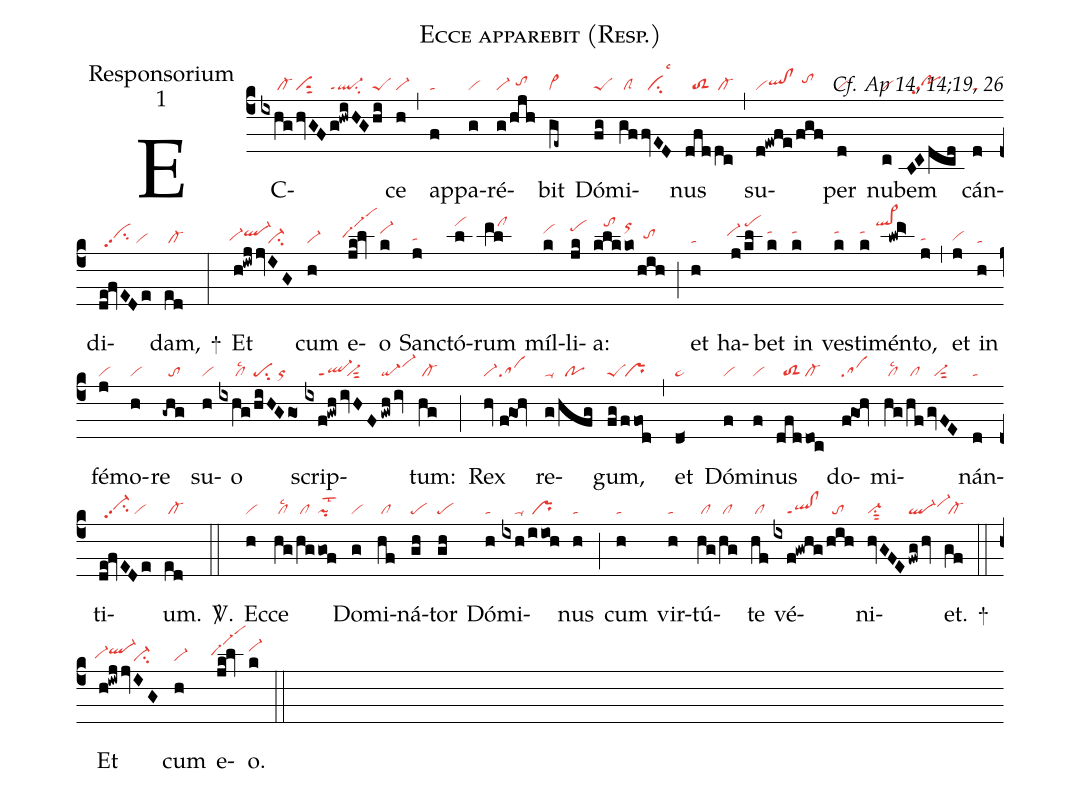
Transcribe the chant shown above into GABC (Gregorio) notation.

name:Ecce apparebit (Resp.);
office-part:Responsorium;
mode:1;
commentary:Cf. Ap 14, 14;19, 26;
nabc-lines:1;
%%
(c4)
EC(ixhg|/////cl-|/hvGF|visut2|/g!hwiHG|ql-ppt1su2|/hi|peS)ce(h|vi-) (,)
ap(f|ta)pa(g|vi)ré(g|vi-|/hjh|//tohh)bit(ge~|cl~) Dó(fg|peS)mi(gf|/clS|fvED|//cilsc3)nus(dfd|//toS2|dc|/cl-) (,)
su(d!ewfe|viqlhh!clhh|/fgf|//tohi)per(d|vi) nu(c|vi)bem(BCdcd|//pohhpp2) cán(d|ta)di(de!fvEDe|//vihhpp2su2/vi)dam,(ed|/cl-) +(:)
Et(h!iwj|`vi-hgql-hi|jvIG|////ci-) cum(h|vi-) e(jk!lv|``vi-hh!vi-hh!vihh)o(k|vi-hj) Sanc(j|tahg)tó(l|vihm)rum(ml|////clhm) míl(k|vihj)li(jk|pehk)a:(klk|///tohm|ko|orhl|/hih|//tohh) (;)
et(h|ta) ha(j/kl|`vi-hi/pehm)bet(k|tahj) in(k|tahj) ves(k|tahj)ti(k|tahj)mén(lwm>|````ql>hm)to,(j|tahg) (,)
et(j|vihg) in(h|ta) fé(j|vi)mo(h|vi)re(-ghg|//to) su(h|vi)o(ixhg|/////cllsc2|/hiHGgo|pesu2/or) scrip(ixf!gwh|////ql-ppt1|/ivHF|//vi-sut2|/gwh/iv|qi-vi-hj)tum:(hg|/cl-) (;)
Rex(hv|vi-|//f!goh|sa) re(g|ta-|/hfg|//po)gum,(fg|peS|/ffod|/pr) (,)
et(d<|pe~) Dó(f|vi)mi(f|vi)nus(dfd|//toS2|doc|cl-) do(f!goh|sa)mi(hg|/cllsc2|/hf|/cl|/gvFE|//vi-sut2)nán(d|ta)ti(de!fvEDe|//vi-hhpp2su2/vi)um.(ed|/cl-) <sp>V/</sp>.(::)
Ec(h|vi)ce(hg|/cllsc2|/hg|/cl|gof|pilst2) Do(g|vi)mi(hf|/cl)ná(gh|pe)tor(gh|pe) Dó(h|ta)mi(ixh|////ta-|/iioh|/pr)nus(h|ta) (;)
cum(h|ta) vir(h|ta)tú(hg|/cl|/hg|/cl)te(hf|/cl) vé(ixf!gwhg|////ql!clppt1|/hih|//to)ni(hvGFE|vi-su1sut2|/fwg/hv|ql-vi-hi)et.(gf|/cl-) +(::)
Et(h!iwj|`vi-hgql-hi|jvIG|////ci-) cum(h|vi-) e(jk!lv|``vi-hh!vi-hh!vihh)o.(k|vi-hj) (::)
